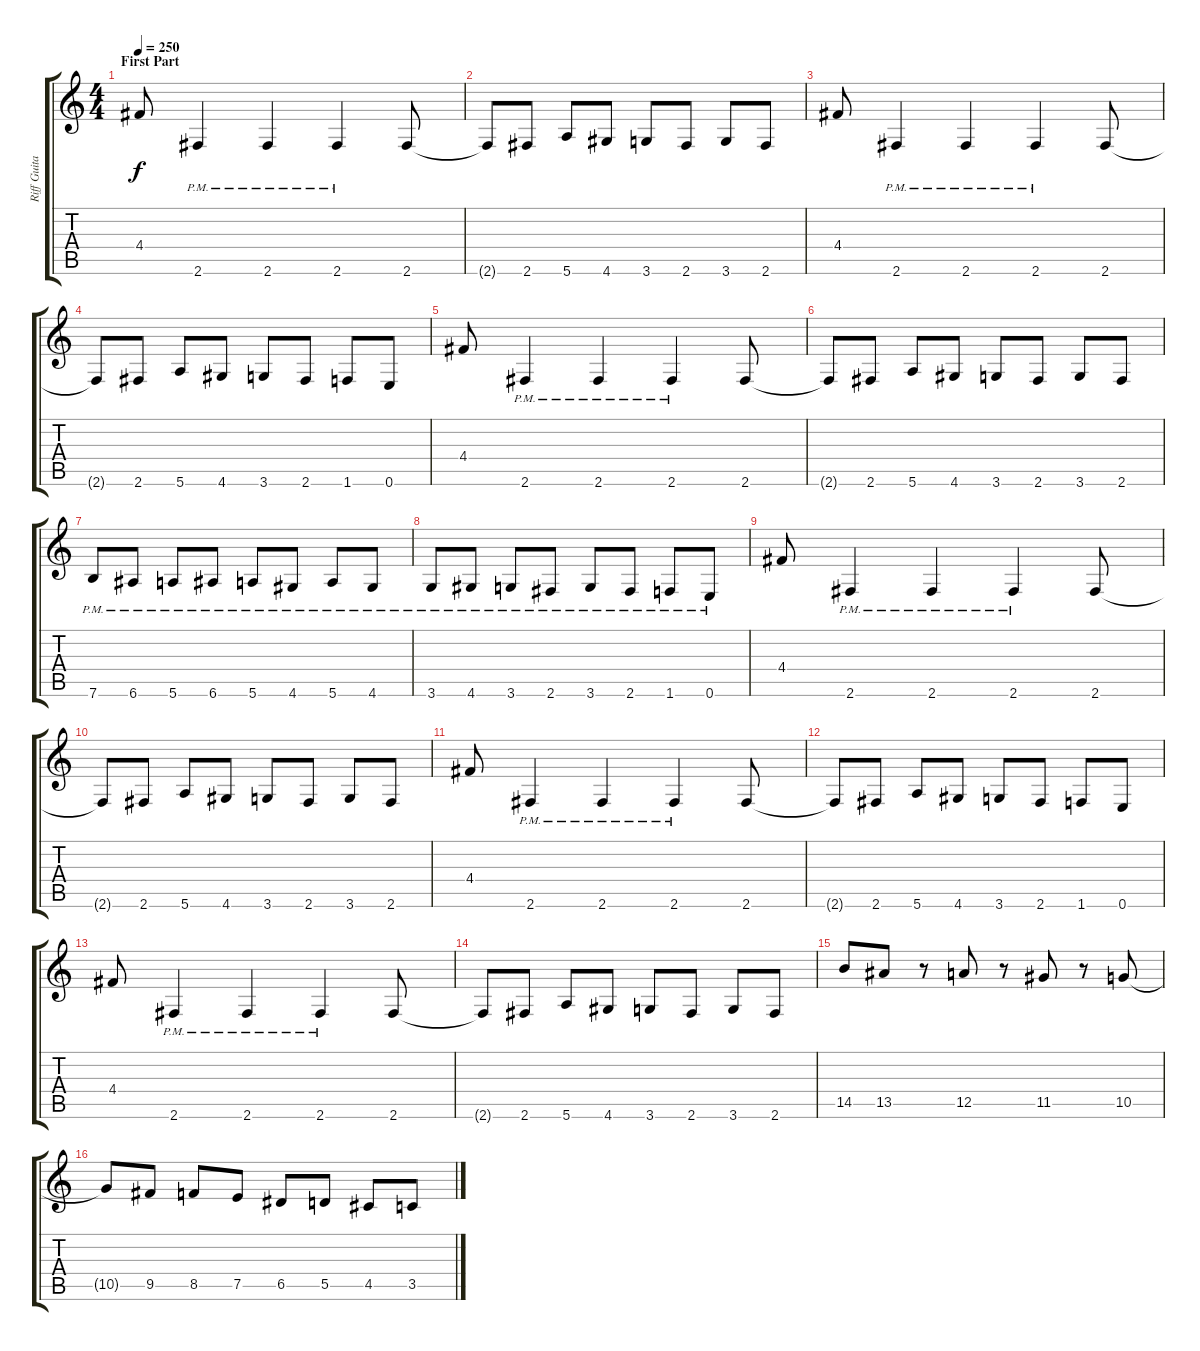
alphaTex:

\track ("Riff Guitar" "Riff Guita") {instrument distortionguitar}
\staff {score tabs}
\tuning (E4 B3 G3 D3 A2 E2) {hide}
\ts (4 4)
\section ("" "First Part")
\tempo 250
\clef g2
\ks c
4.4.8{dy f} 2.6{pm}.4 2.6{pm}.4 2.6{pm}.4 2.6.8 |
2.6{t}.8 2.6.8 5.6.8 4.6.8 3.6.8 2.6.8 3.6.8 2.6.8 |
4.4.8 2.6{pm}.4 2.6{pm}.4 2.6{pm}.4 2.6.8 |
2.6{t}.8 2.6.8 5.6.8 4.6.8 3.6.8 2.6.8 1.6.8 0.6.8 |
4.4.8 2.6{pm}.4 2.6{pm}.4 2.6{pm}.4 2.6.8 |
2.6{t}.8 2.6.8 5.6.8 4.6.8 3.6.8 2.6.8 3.6.8 2.6.8 |
7.6{pm}.8 6.6{pm}.8 5.6{pm}.8 6.6{pm}.8 5.6{pm}.8 4.6{pm}.8 5.6{pm}.8 4.6{pm}.8 |
3.6{pm}.8 4.6{pm}.8 3.6{pm}.8 2.6{pm}.8 3.6{pm}.8 2.6{pm}.8 1.6{pm}.8 0.6{pm}.8 |
4.4.8 2.6{pm}.4 2.6{pm}.4 2.6{pm}.4 2.6.8 |
2.6{t}.8 2.6.8 5.6.8 4.6.8 3.6.8 2.6.8 3.6.8 2.6.8 |
4.4.8 2.6{pm}.4 2.6{pm}.4 2.6{pm}.4 2.6.8 |
2.6{t}.8 2.6.8 5.6.8 4.6.8 3.6.8 2.6.8 1.6.8 0.6.8 |
4.4.8 2.6{pm}.4 2.6{pm}.4 2.6{pm}.4 2.6.8 |
2.6{t}.8 2.6.8 5.6.8 4.6.8 3.6.8 2.6.8 3.6.8 2.6.8 |
14.5.8 13.5.8 r.8 12.5.8 r.8 11.5.8 r.8 10.5.8 |
10.5{t}.8 9.5.8 8.5.8 7.5.8 6.5.8 5.5.8 4.5.8 3.5.8
